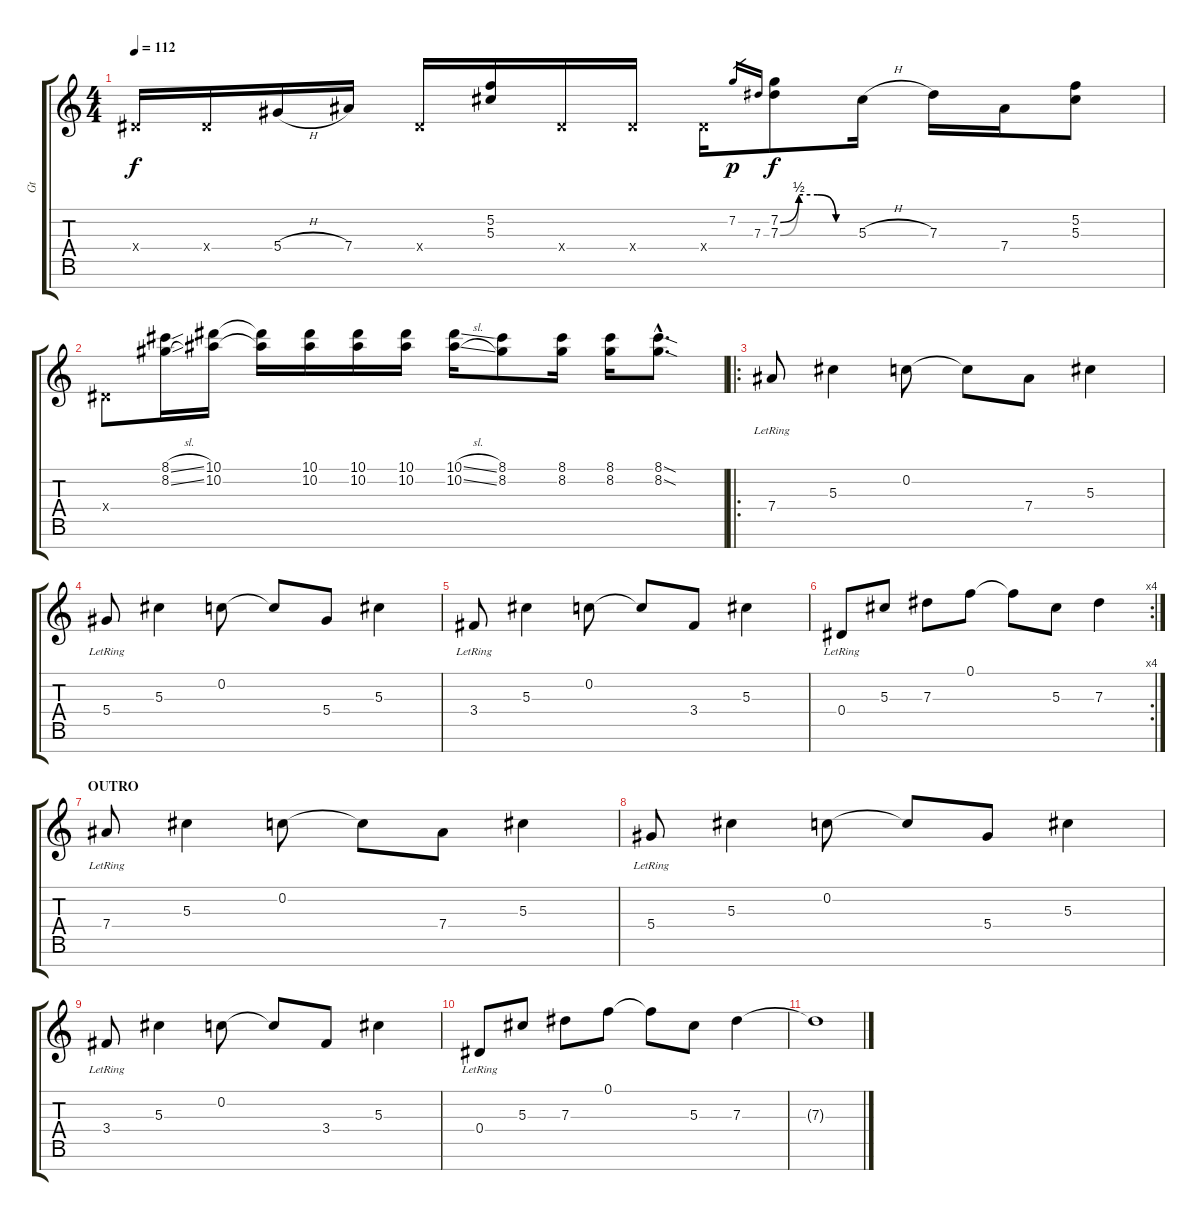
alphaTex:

\track ("Gt" "Gt") {instrument electricguitarjazz}
\staff {score tabs}
\tuning (F4 C4 Ab3 Eb3 Bb2 F2 C2) {hide}
\ts (4 4)
\tempo 112
\clef g2
\ks c
0.4{x}.16{dy f} 0.4{x}.16 5.4{h}.16 7.4.16 0.4{x}.16 (5.2 5.3).16 0.4{x}.16 0.4{x}.16 0.4{x}.16 7.2.16{gr dy p} 7.3.16{gr} (7.2{be (custom 0 0 15 2 30 2 45 0 60 0)} 7.3{be (custom 0 0 15 2 30 2 45 0 60 0)}).8{dy f} 5.3{h}.16 7.3.16 7.4.16 (5.2 5.3).8 |
0.4{x}.8 (8.1{sl} 8.2{sl}).16 (10.1 10.2).16 (10.1{t} 10.2{t}).16 (10.1 10.2).16 (10.1 10.2).16 (10.1 10.2).16 (10.1{sl} 10.2{sl}).16 (8.1 8.2).8 (8.1 8.2).16 (8.1 8.2).16 (8.1{sod hac} 8.2{sod hac}).8{d} |
\ro
7.4{lr}.8{volume 14 instrument electricguitarjazz} 5.3.4 0.2.8 0.2{t}.8 7.4.8 5.3.4 |
5.4{lr}.8 5.3.4 0.2.8 0.2{t}.8 5.4.8 5.3.4 |
3.4{lr}.8 5.3.4 0.2.8 0.2{t}.8 3.4.8 5.3.4 |
\rc 4
0.4{lr}.8 5.3.8 7.3.8 0.1.8 0.1{t}.8 5.3.8 7.3.4 |
\section ("" "OUTRO")
7.4{lr}.8 5.3.4 0.2.8 0.2{t}.8 7.4.8 5.3.4 |
5.4{lr}.8 5.3.4 0.2.8 0.2{t}.8 5.4.8 5.3.4 |
3.4{lr}.8 5.3.4 0.2.8 0.2{t}.8 3.4.8 5.3.4 |
0.4{lr}.8 5.3.8 7.3.8 0.1.8 0.1{t}.8 5.3.8 7.3.4 |
7.3{t}.1
